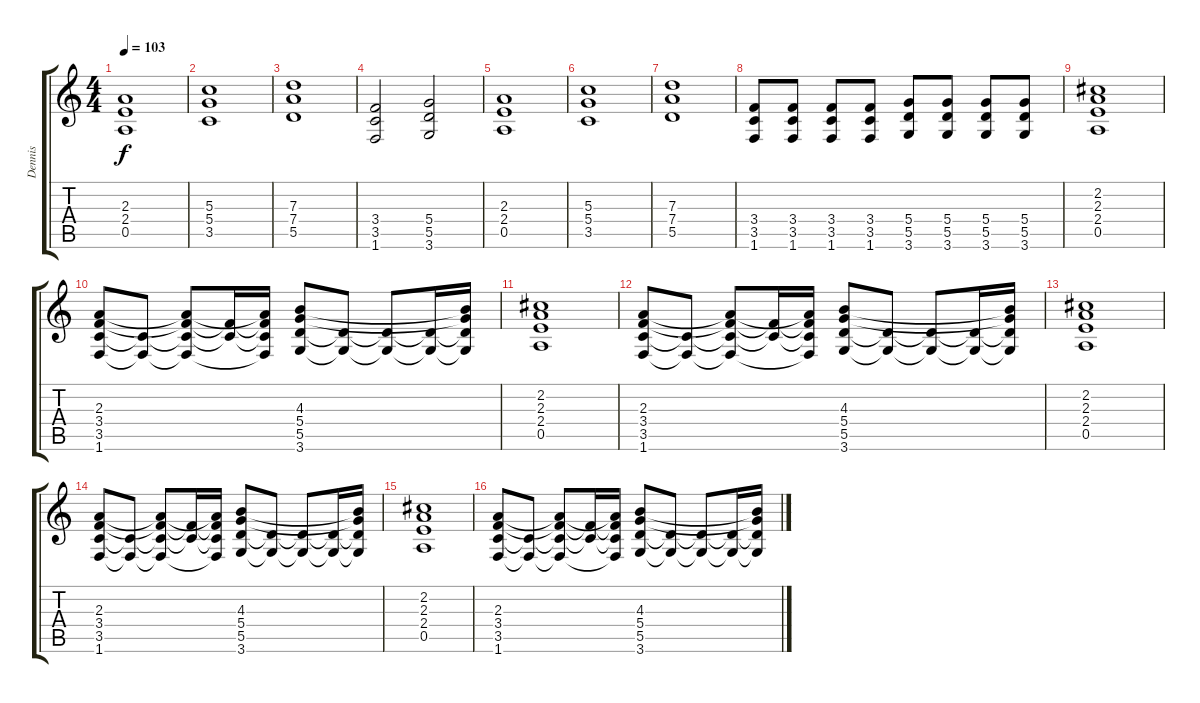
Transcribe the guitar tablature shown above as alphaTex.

\track ("Dennis" "Dennis") {instrument overdrivenguitar}
\staff {score tabs}
\tuning (E4 B3 G3 D3 A2 E2) {hide}
\ts (4 4)
\tempo 103
\clef g2
\ks c
(2.3 2.4 0.5).1{dy f} |
(5.3 5.4 3.5).1 |
(7.3 7.4 5.5).1 |
(3.4 3.5 1.6).2 (5.4 5.5 3.6).2 |
(2.3 2.4 0.5).1 |
(5.3 5.4 3.5).1 |
(7.3 7.4 5.5).1 |
(3.4 3.5 1.6).8 (3.4 3.5 1.6).8 (3.4 3.5 1.6).8 (3.4 3.5 1.6).8 (5.4 5.5 3.6).8 (5.4 5.5 3.6).8 (5.4 5.5 3.6).8 (5.4 5.5 3.6).8 |
(2.2 2.3 2.4 0.5).1 |
(2.3 3.4 3.5 1.6).8 (3.5{t} 1.6{t}).8 (2.3{t} 3.4{t} 3.5{t} 1.6{t}).8 (3.4{t} 3.5{t}).16 (2.3{t} 3.4{t} 3.5{t} 1.6{t}).16 (4.3 5.4 5.5 3.6).8 (5.5{t} 3.6{t}).8 (5.5{t} 3.6{t}).8 (5.5{t} 3.6{t}).16 (4.3{t} 5.4{t} 5.5{t} 3.6{t}).16 |
(2.2 2.3 2.4 0.5).1 |
(2.3 3.4 3.5 1.6).8 (3.5{t} 1.6{t}).8 (2.3{t} 3.4{t} 3.5{t} 1.6{t}).8 (3.4{t} 3.5{t}).16 (2.3{t} 3.4{t} 3.5{t} 1.6{t}).16 (4.3 5.4 5.5 3.6).8 (5.5{t} 3.6{t}).8 (5.5{t} 3.6{t}).8 (5.5{t} 3.6{t}).16 (4.3{t} 5.4{t} 5.5{t} 3.6{t}).16 |
(2.2 2.3 2.4 0.5).1 |
(2.3 3.4 3.5 1.6).8 (3.5{t} 1.6{t}).8 (2.3{t} 3.4{t} 3.5{t} 1.6{t}).8 (3.4{t} 3.5{t}).16 (2.3{t} 3.4{t} 3.5{t} 1.6{t}).16 (4.3 5.4 5.5 3.6).8 (5.5{t} 3.6{t}).8 (5.5{t} 3.6{t}).8 (5.5{t} 3.6{t}).16 (4.3{t} 5.4{t} 5.5{t} 3.6{t}).16 |
(2.2 2.3 2.4 0.5).1 |
(2.3 3.4 3.5 1.6).8 (3.5{t} 1.6{t}).8 (2.3{t} 3.4{t} 3.5{t} 1.6{t}).8 (3.4{t} 3.5{t}).16 (2.3{t} 3.4{t} 3.5{t} 1.6{t}).16 (4.3 5.4 5.5 3.6).8 (5.5{t} 3.6{t}).8 (5.5{t} 3.6{t}).8 (5.5{t} 3.6{t}).16 (4.3{t} 5.4{t} 5.5{t} 3.6{t}).16
